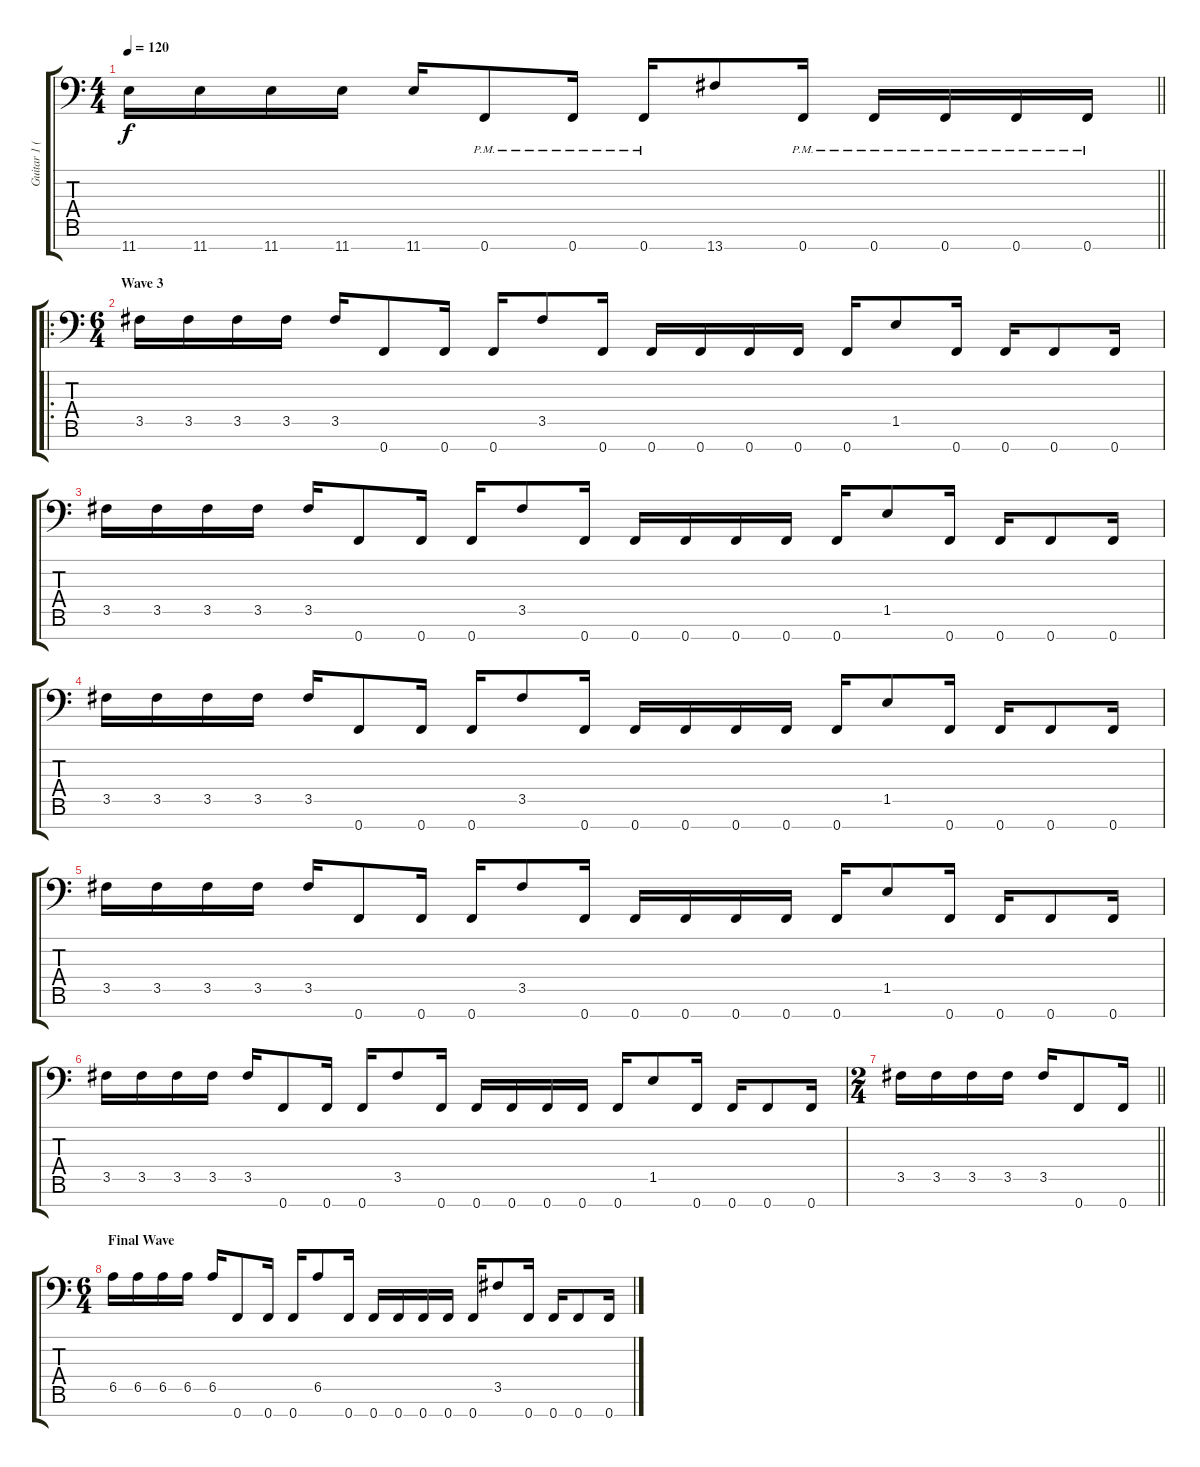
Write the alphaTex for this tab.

\track ("Guitar 1 (Fredrik Thordendal)" "Guitar 1 (") {instrument distortionguitar}
\staff {score tabs}
\tuning (Bb3 F3 Db3 Ab2 Eb2 Bb1 F1) {hide}
\ts (4 4)
\tempo 120
\clef f4
\barLineRight lightlight
\ks c
11.7.16{dy f} 11.7.16 11.7.16 11.7.16 11.7.16 0.7{pm}.8 0.7{pm}.16 0.7{pm}.16 13.7.8 0.7{pm}.16 0.7{pm}.16 0.7{pm}.16 0.7{pm}.16 0.7{pm}.16 |
\ro
\ts (6 4)
\section ("" "Wave 3")
3.5.16 3.5.16 3.5.16 3.5.16 3.5.16 0.7.8 0.7.16 0.7.16 3.5.8 0.7.16 0.7.16 0.7.16 0.7.16 0.7.16 0.7.16 1.5.8 0.7.16 0.7.16 0.7.8 0.7.16 |
3.5.16 3.5.16 3.5.16 3.5.16 3.5.16 0.7.8 0.7.16 0.7.16 3.5.8 0.7.16 0.7.16 0.7.16 0.7.16 0.7.16 0.7.16 1.5.8 0.7.16 0.7.16 0.7.8 0.7.16 |
3.5.16 3.5.16 3.5.16 3.5.16 3.5.16 0.7.8 0.7.16 0.7.16 3.5.8 0.7.16 0.7.16 0.7.16 0.7.16 0.7.16 0.7.16 1.5.8 0.7.16 0.7.16 0.7.8 0.7.16 |
3.5.16 3.5.16 3.5.16 3.5.16 3.5.16 0.7.8 0.7.16 0.7.16 3.5.8 0.7.16 0.7.16 0.7.16 0.7.16 0.7.16 0.7.16 1.5.8 0.7.16 0.7.16 0.7.8 0.7.16 |
3.5.16 3.5.16 3.5.16 3.5.16 3.5.16 0.7.8 0.7.16 0.7.16 3.5.8 0.7.16 0.7.16 0.7.16 0.7.16 0.7.16 0.7.16 1.5.8 0.7.16 0.7.16 0.7.8 0.7.16 |
\ts (2 4)
\barLineRight lightlight
3.5.16 3.5.16 3.5.16 3.5.16 3.5.16 0.7.8 0.7.16 |
\ts (6 4)
\section ("" "Final Wave")
6.5.16 6.5.16 6.5.16 6.5.16 6.5.16 0.7.8 0.7.16 0.7.16 6.5.8 0.7.16 0.7.16 0.7.16 0.7.16 0.7.16 0.7.16 3.5.8 0.7.16 0.7.16 0.7.8 0.7.16
